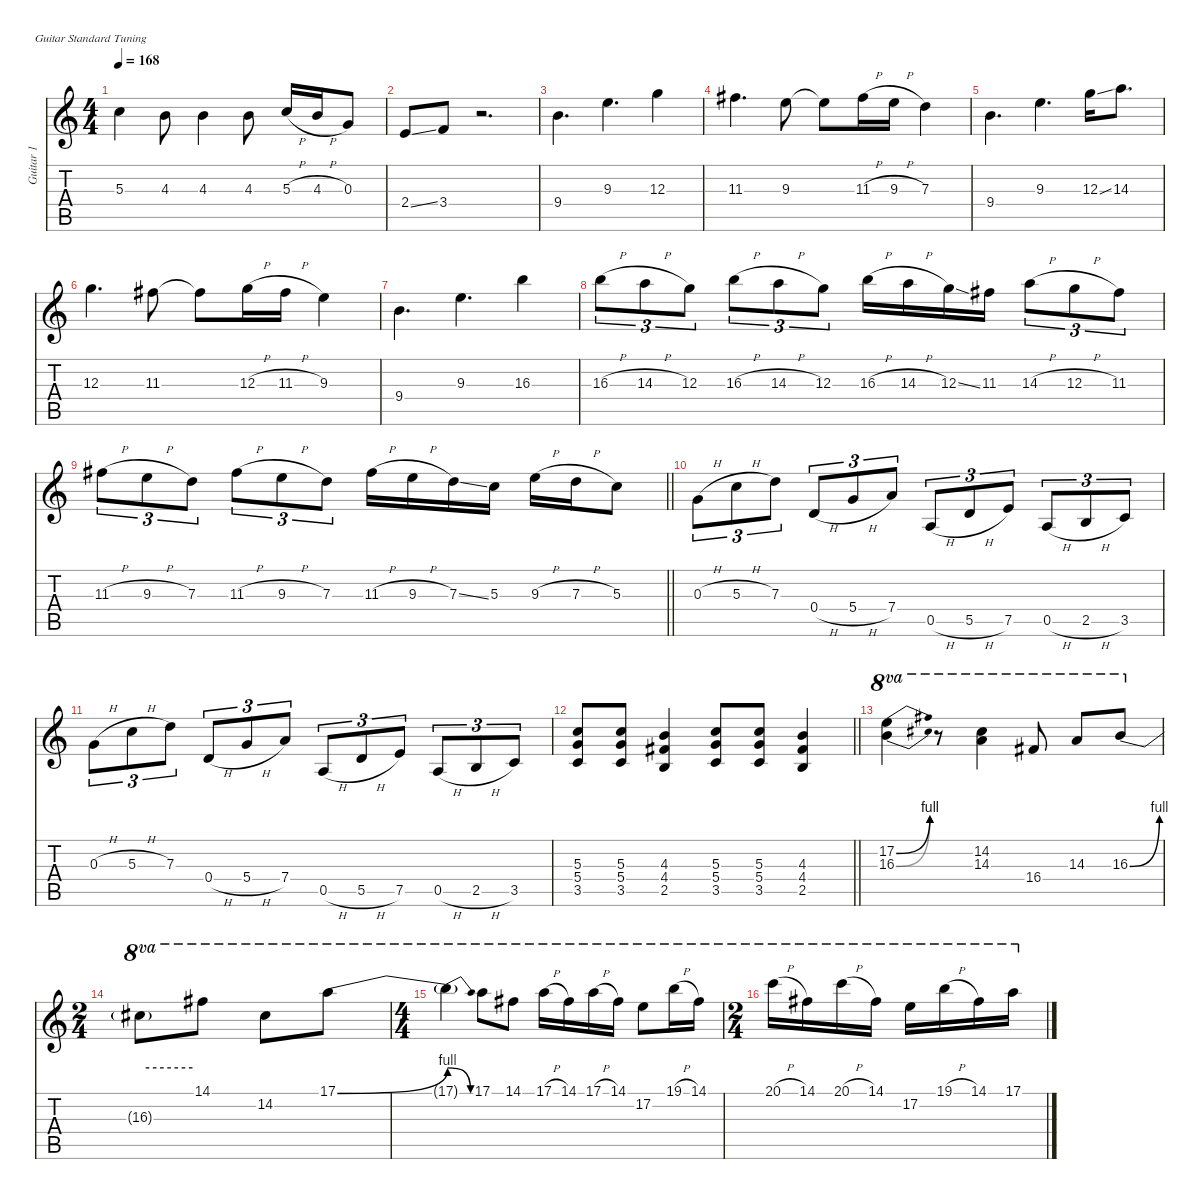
\defaultSystemsLayout 4
\hideDynamics
\bracketExtendMode nobrackets
\firstSystemTrackNameMode fullname
\otherSystemsTrackNameOrientation horizontal
\track ("Guitar 1" "dist.guit.") {instrument distortionguitar}
\staff {score tabs}
\tuning (E4 B3 G3 D3 A2 E2)
\ts (4 4)
\tempo 168
\clef g2
\ks c
5.3.4{dy f beam Down} 4.3.8{beam Down} 4.3.4{beam Down} 4.3.8{beam Down} 5.3{h}.16{beam Up} 4.3{h}.16{beam Up} 0.3.8{beam Up} |
2.4{ss}.8{beam Up} 3.4.8{beam Up} r.2{d beam Up} |
9.4.4{d beam Down} 9.3.4{d beam Down} 12.3.4{beam Down} |
11.3{acc #}.4{d beam Down} 9.3.8{beam Down} 9.3{t}.8{beam Down} 11.3{h acc #}.16{beam Down} 9.3{h}.16{beam Down} 7.3.4{beam Down} |
9.4.4{d beam Down} 9.3.4{d beam Down} 12.3{ss}.16{beam Down} 14.3.8{d beam Down} |
12.3.4{d beam Down} 11.3{acc #}.8{beam Down} 11.3{t acc #}.8{beam Down} 12.3{h}.16{beam Down} 11.3{h acc #}.16{beam Down} 9.3.4{beam Down} |
9.4.4{d beam Down} 9.3.4{d beam Down} 16.3.4{beam Down} |
16.3{h}.8{tu (3 2) beam Down} 14.3{h}.8{tu (3 2) beam Down} 12.3.8{tu (3 2) beam Down} 16.3{h}.8{tu (3 2) beam Down} 14.3{h}.8{tu (3 2) beam Down} 12.3.8{tu (3 2) beam Down} 16.3{h}.16{beam Down} 14.3{h}.16{beam Down} 12.3{ss}.16{beam Down} 11.3{acc #}.16{beam Down} 14.3{h}.8{tu (3 2) beam Down} 12.3{h}.8{tu (3 2) beam Down} 11.3{acc #}.8{tu (3 2) beam Down} |
\barLineRight lightlight
11.3{h acc #}.8{tu (3 2) beam Down} 9.3{h}.8{tu (3 2) beam Down} 7.3.8{tu (3 2) beam Down} 11.3{h acc #}.8{tu (3 2) beam Down} 9.3{h}.8{tu (3 2) beam Down} 7.3.8{tu (3 2) beam Down} 11.3{h acc #}.16{beam Down} 9.3{h}.16{beam Down} 7.3{ss}.16{beam Down} 5.3.16{beam Down} 9.3{h}.16{beam Down} 7.3{h}.16{beam Down} 5.3.8{beam Down} |
0.3{h}.8{tu (3 2) beam Down} 5.3{h}.8{tu (3 2) beam Down} 7.3.8{tu (3 2) beam Down} 0.4{h}.8{tu (3 2) beam Up} 5.4{h}.8{tu (3 2) beam Up} 7.4.8{tu (3 2) beam Up} 0.5{h}.8{tu (3 2) beam Up} 5.5{h}.8{tu (3 2) beam Up} 7.5.8{tu (3 2) beam Up} 0.5{h}.8{tu (3 2) beam Up} 2.5{h}.8{tu (3 2) beam Up} 3.5.8{tu (3 2) beam Up} |
0.3{h}.8{tu (3 2) beam Down} 5.3{h}.8{tu (3 2) beam Down} 7.3.8{tu (3 2) beam Down} 0.4{h}.8{tu (3 2) beam Up} 5.4{h}.8{tu (3 2) beam Up} 7.4.8{tu (3 2) beam Up} 0.5{h}.8{tu (3 2) beam Up} 5.5{h}.8{tu (3 2) beam Up} 7.5.8{tu (3 2) beam Up} 0.5{h}.8{tu (3 2) beam Up} 2.5{h}.8{tu (3 2) beam Up} 3.5.8{tu (3 2) beam Up} |
\barLineRight lightlight
(5.3 5.4 3.5).8{beam Up} (5.3 5.4 3.5).8{beam Up} (4.3 4.4{acc #} 2.5).4{beam Up} (5.3 5.4 3.5).8{beam Up} (5.3 5.4 3.5).8{beam Up} (4.3 4.4{acc #} 2.5).4{beam Up} |
(17.2{be (bend 0 0 30 4)} 16.3{be (bend 0 0 30 4)}).4{ot 8va beam Down} r.8{ot 8va beam Down} (14.2{acc #} 14.3).4{ot 8va beam Down} 16.4{acc #}.8{ot 8va beam Up} 14.3.8{ot 8va beam Up} 16.3{be (bend 0 0 60 4)}.8{ot 8va beam Up} |
\ts (2 4)
\beaming (8 2 2)
16.3{be (hold 0 4 60 4) t}.8{ot 8va beam Down} 14.1{acc #}.8{ot 8va beam Down} 14.2{acc #}.8{ot 8va beam Down} 17.1{be (bend 0 0 60 4)}.8{ot 8va beam Down} |
\ts (4 4)
\beaming (8 2 2 2 2)
17.1{be (release 0 4 60 0) t}.4{ot 8va beam Down} 17.1.8{ot 8va beam Down} 14.1{acc #}.8{ot 8va beam Down} 17.1{h}.16{ot 8va beam Down} 14.1{acc #}.16{ot 8va beam Down} 17.1{h}.16{ot 8va beam Down} 14.1{acc #}.16{ot 8va beam Down} 17.2.8{ot 8va beam Down} 19.1{h}.16{ot 8va beam Down} 14.1{acc #}.16{ot 8va beam Down} |
\ts (2 4)
\beaming (8 2 2)
20.1{h}.16{ot 8va beam Down} 14.1{acc #}.16{ot 8va beam Down} 20.1{h}.16{ot 8va beam Down} 14.1{acc #}.16{ot 8va beam Down} 17.2.16{ot 8va beam Down} 19.1{h}.16{ot 8va beam Down} 14.1{acc #}.16{ot 8va beam Down} 17.1.16{ot 8va beam Down}
